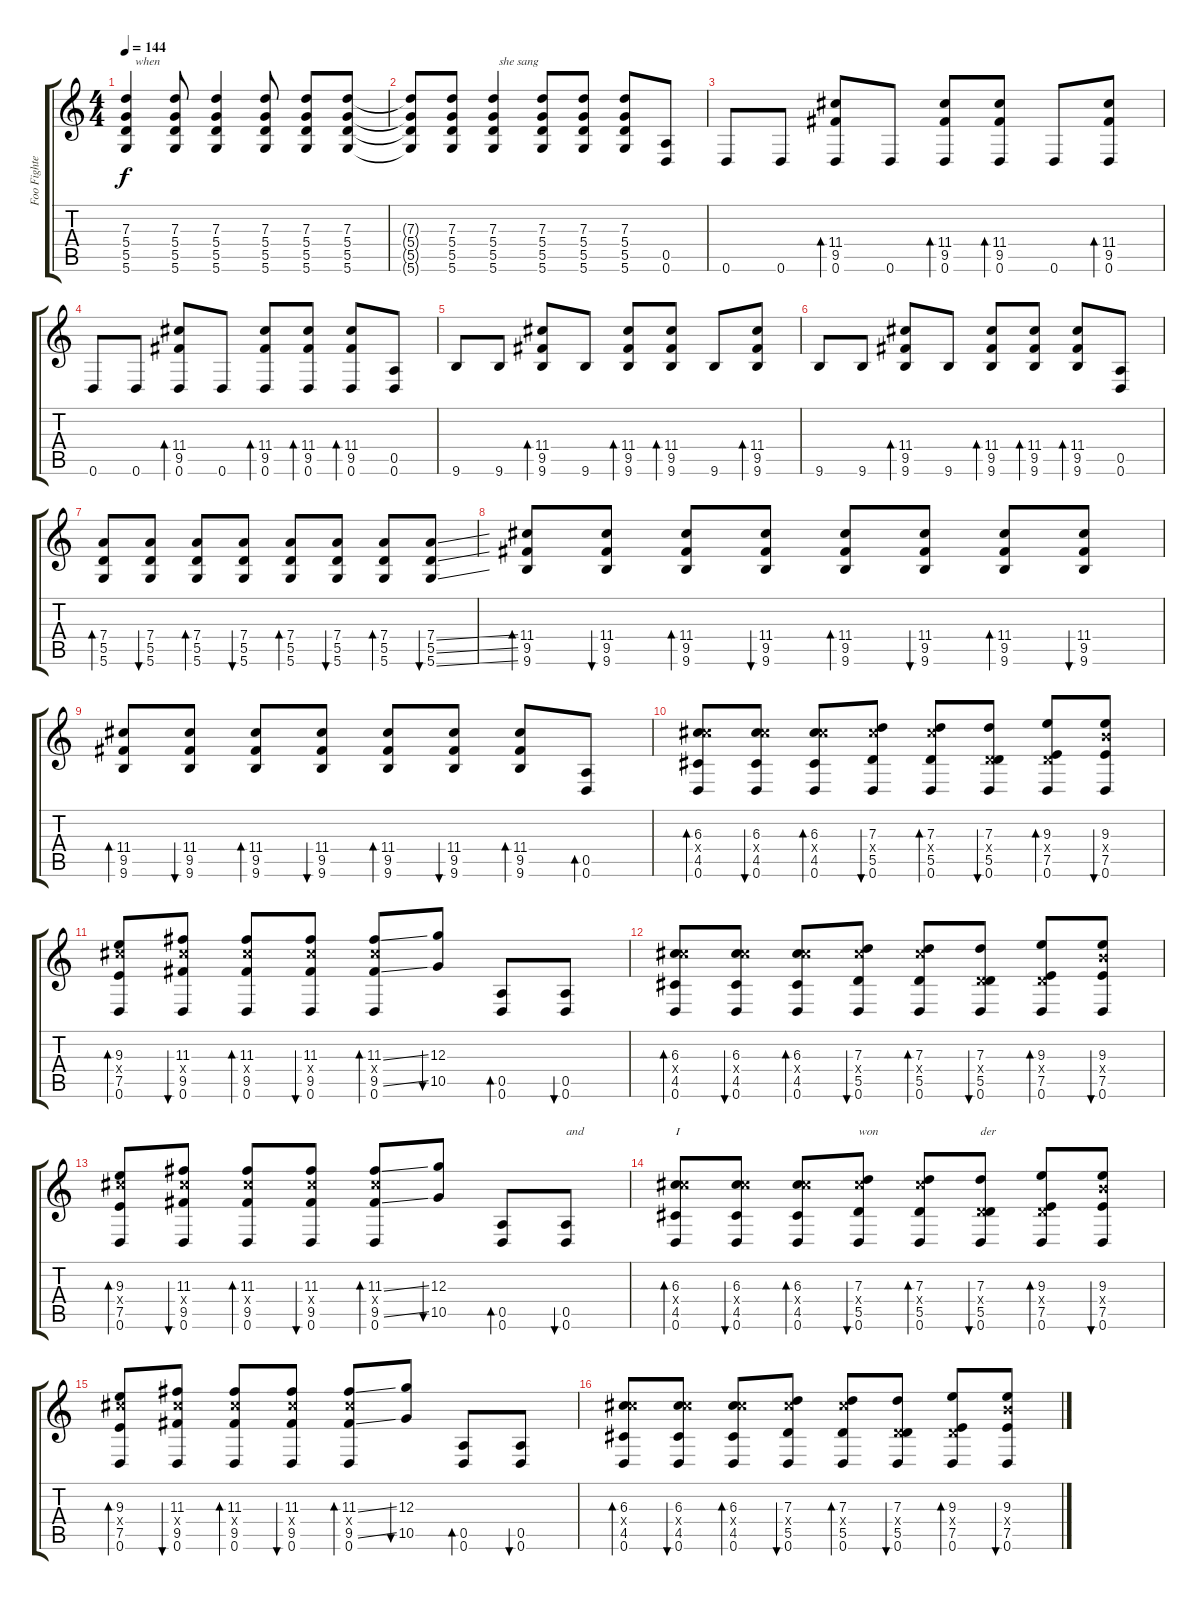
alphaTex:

\track ("Foo Fighters" "Foo Fighte") {instrument acousticguitarsteel}
\staff {score tabs}
\tuning (E4 B3 G3 D3 A2 D2) {hide}
\ts (4 4)
\tempo 144
\clef g2
\ks c
(7.3 5.4 5.5 5.6).4{txt "   when" dy f} (7.3 5.4 5.5 5.6).8 (7.3 5.4 5.5 5.6).4 (7.3 5.4 5.5 5.6).8 (7.3 5.4 5.5 5.6).8 (7.3 5.4 5.5 5.6).8 |
(7.3{t} 5.4{t} 5.5{t} 5.6{t}).8 (7.3 5.4 5.5 5.6).8 (7.3 5.4 5.5 5.6).4{txt "  she sang"} (7.3 5.4 5.5 5.6).8 (7.3 5.4 5.5 5.6).8 (7.3 5.4 5.5 5.6).8 (0.5 0.6).8 |
0.6.8 0.6.8 (11.4 9.5 0.6).8{bd 60} 0.6.8 (11.4 9.5 0.6).8{bd 60} (11.4 9.5 0.6).8{bd 60} 0.6.8 (11.4 9.5 0.6).8{bd 60} |
0.6.8 0.6.8 (11.4 9.5 0.6).8{bd 60} 0.6.8 (11.4 9.5 0.6).8{bd 60} (11.4 9.5 0.6).8{bd 60} (11.4 9.5 0.6).8{bd 60} (0.5 0.6).8 |
9.6.8 9.6.8 (11.4 9.5 9.6).8{bd 60} 9.6.8 (11.4 9.5 9.6).8{bd 60} (11.4 9.5 9.6).8{bd 60} 9.6.8 (11.4 9.5 9.6).8{bd 60} |
9.6.8 9.6.8 (11.4 9.5 9.6).8{bd 60} 9.6.8 (11.4 9.5 9.6).8{bd 60} (11.4 9.5 9.6).8{bd 60} (11.4 9.5 9.6).8{bd 60} (0.5 0.6).8 |
(7.4 5.5 5.6).8{bd 60} (7.4 5.5 5.6).8{bu 60} (7.4 5.5 5.6).8{bd 60} (7.4 5.5 5.6).8{bu 60} (7.4 5.5 5.6).8{bd 60} (7.4 5.5 5.6).8{bu 60} (7.4 5.5 5.6).8{bd 60} (7.4{ss} 5.5{ss} 5.6{ss}).8{bu 60} |
(11.4 9.5 9.6).8{bd 60} (11.4 9.5 9.6).8{bu 60} (11.4 9.5 9.6).8{bd 60} (11.4 9.5 9.6).8{bu 60} (11.4 9.5 9.6).8{bd 60} (11.4 9.5 9.6).8{bu 60} (11.4 9.5 9.6).8{bd 60} (11.4 9.5 9.6).8{bu 60} |
(11.4 9.5 9.6).8{bd 60} (11.4 9.5 9.6).8{bu 60} (11.4 9.5 9.6).8{bd 60} (11.4 9.5 9.6).8{bu 60} (11.4 9.5 9.6).8{bd 60} (11.4 9.5 9.6).8{bu 60} (11.4 9.5 9.6).8{bd 60} (0.5 0.6).8{bd 60} |
(6.3 11.4{x} 4.5 0.6).8{bd 60} (6.3 11.4{x} 4.5 0.6).8{bu 60} (6.3 11.4{x} 4.5 0.6).8{bd 60} (7.3 11.4{x} 5.5 0.6).8{bu 60} (7.3 11.4{x} 5.5 0.6).8{bd 60} (7.3 0.4{x} 5.5 0.6).8{bu 60} (9.3 0.4{x} 7.5 0.6).8{bd 60} (9.3 9.4{x} 7.5 0.6).8{bu 60} |
(9.3 11.4{x} 7.5 0.6).8{bd 60} (11.3 11.4{x} 9.5 0.6).8{bu 60} (11.3 11.4{x} 9.5 0.6).8{bd 60} (11.3 11.4{x} 9.5 0.6).8{bu 60} (11.3{ss} 11.4{x} 9.5{ss} 0.6).8{bd 60} (12.3 10.5).8{bu 60} (0.5 0.6).8{bd 60} (0.5 0.6).8{bu 60} |
(6.3 11.4{x} 4.5 0.6).8{bd 60} (6.3 11.4{x} 4.5 0.6).8{bu 60} (6.3 11.4{x} 4.5 0.6).8{bd 60} (7.3 11.4{x} 5.5 0.6).8{bu 60} (7.3 11.4{x} 5.5 0.6).8{bd 60} (7.3 0.4{x} 5.5 0.6).8{bu 60} (9.3 0.4{x} 7.5 0.6).8{bd 60} (9.3 9.4{x} 7.5 0.6).8{bu 60} |
(9.3 11.4{x} 7.5 0.6).8{bd 60} (11.3 11.4{x} 9.5 0.6).8{bu 60} (11.3 11.4{x} 9.5 0.6).8{bd 60} (11.3 11.4{x} 9.5 0.6).8{bu 60} (11.3{ss} 11.4{x} 9.5{ss} 0.6).8{bd 60} (12.3 10.5).8{bu 60} (0.5 0.6).8{bd 60} (0.5 0.6).8{bu 60 txt "and"} |
(6.3 11.4{x} 4.5 0.6).8{bd 60 txt "I"} (6.3 11.4{x} 4.5 0.6).8{bu 60} (6.3 11.4{x} 4.5 0.6).8{bd 60} (7.3 11.4{x} 5.5 0.6).8{bu 60 txt "won"} (7.3 11.4{x} 5.5 0.6).8{bd 60} (7.3 0.4{x} 5.5 0.6).8{bu 60 txt "der"} (9.3 0.4{x} 7.5 0.6).8{bd 60} (9.3 9.4{x} 7.5 0.6).8{bu 60} |
(9.3 11.4{x} 7.5 0.6).8{bd 60} (11.3 11.4{x} 9.5 0.6).8{bu 60} (11.3 11.4{x} 9.5 0.6).8{bd 60} (11.3 11.4{x} 9.5 0.6).8{bu 60} (11.3{ss} 11.4{x} 9.5{ss} 0.6).8{bd 60} (12.3 10.5).8{bu 60} (0.5 0.6).8{bd 60} (0.5 0.6).8{bu 60} |
(6.3 11.4{x} 4.5 0.6).8{bd 60} (6.3 11.4{x} 4.5 0.6).8{bu 60} (6.3 11.4{x} 4.5 0.6).8{bd 60} (7.3 11.4{x} 5.5 0.6).8{bu 60} (7.3 11.4{x} 5.5 0.6).8{bd 60} (7.3 0.4{x} 5.5 0.6).8{bu 60} (9.3 0.4{x} 7.5 0.6).8{bd 60} (9.3 9.4{x} 7.5 0.6).8{bu 60}
